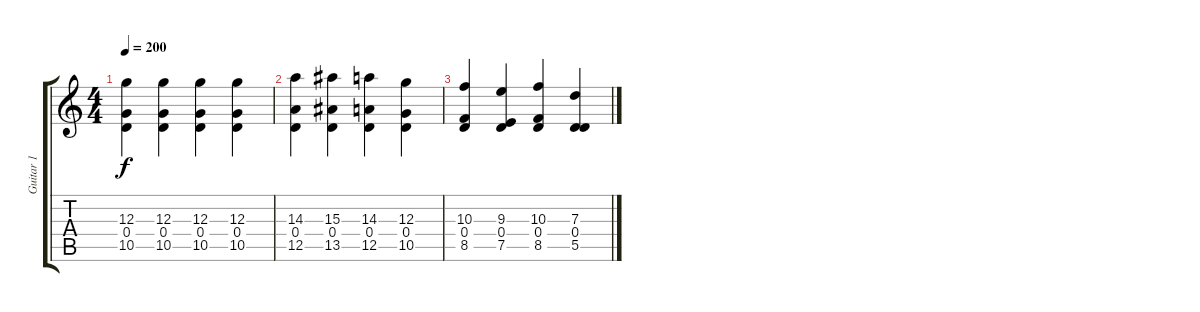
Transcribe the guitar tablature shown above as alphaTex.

\track ("Guitar 1" "Guitar 1") {instrument overdrivenguitar}
\staff {score tabs}
\tuning (E4 B3 G3 D3 A2 E2) {hide}
\ts (4 4)
\tempo 200
\clef g2
\ks c
(12.3 0.4 10.5).4{dy f} (12.3 0.4 10.5).4 (12.3 0.4 10.5).4 (12.3 0.4 10.5).4 |
(14.3 0.4 12.5).4 (15.3 0.4 13.5).4 (14.3 0.4 12.5).4 (12.3 0.4 10.5).4 |
(10.3 0.4 8.5).4 (9.3 0.4 7.5).4 (10.3 0.4 8.5).4 (7.3 0.4 5.5).4
